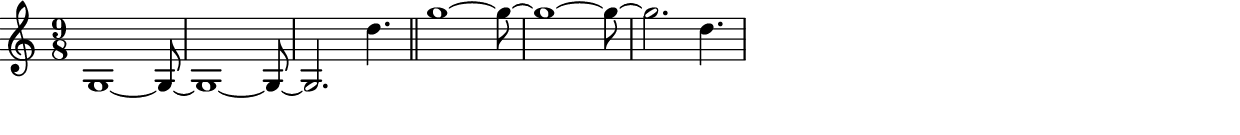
%% Generated by lilypond-book
%% Options: [exampleindent=10.16\mm,indent=0\mm,line-width=160\mm,paper-height=845.047\pt,paper-width=597.508\pt,papersize='(cons (* 597.508 pt) (* 845.047 pt)),quote]
\include "lilypond-book-preamble.ly"


% ****************************************************************
% Start cut-&-pastable-section
% ****************************************************************

#(ly:set-option 'eps-box-padding 3.000000)



\paper {
  #(set-paper-size '(cons (* 597.508 pt) (* 845.047 pt)))
  indent = 0\mm
  line-width = 160\mm
  % offset the left padding, also add 1mm as lilypond creates cropped
  % images with a little space on the right
  line-width = #(- line-width (* mm  3.000000) (* mm 1))
  line-width = 160\mm - 2.0 * 10.16\mm
  % offset the left padding, also add 1mm as lilypond creates cropped
  % images with a little space on the right
  line-width = #(- line-width (* mm  3.000000) (* mm 1))
}

\layout {
  
}




% ****************************************************************
% ly snippet:
% ****************************************************************
\sourcefileline 2279
\new Voice \with {
  \remove Note_heads_engraver
  \consists Completion_heads_engraver
} \relative {
  \time 9/8 g\breve. d''4. \bar "||"
  \set completionUnit = #3/8
  g\breve. d4.
}


% ****************************************************************
% end ly snippet
% ****************************************************************
